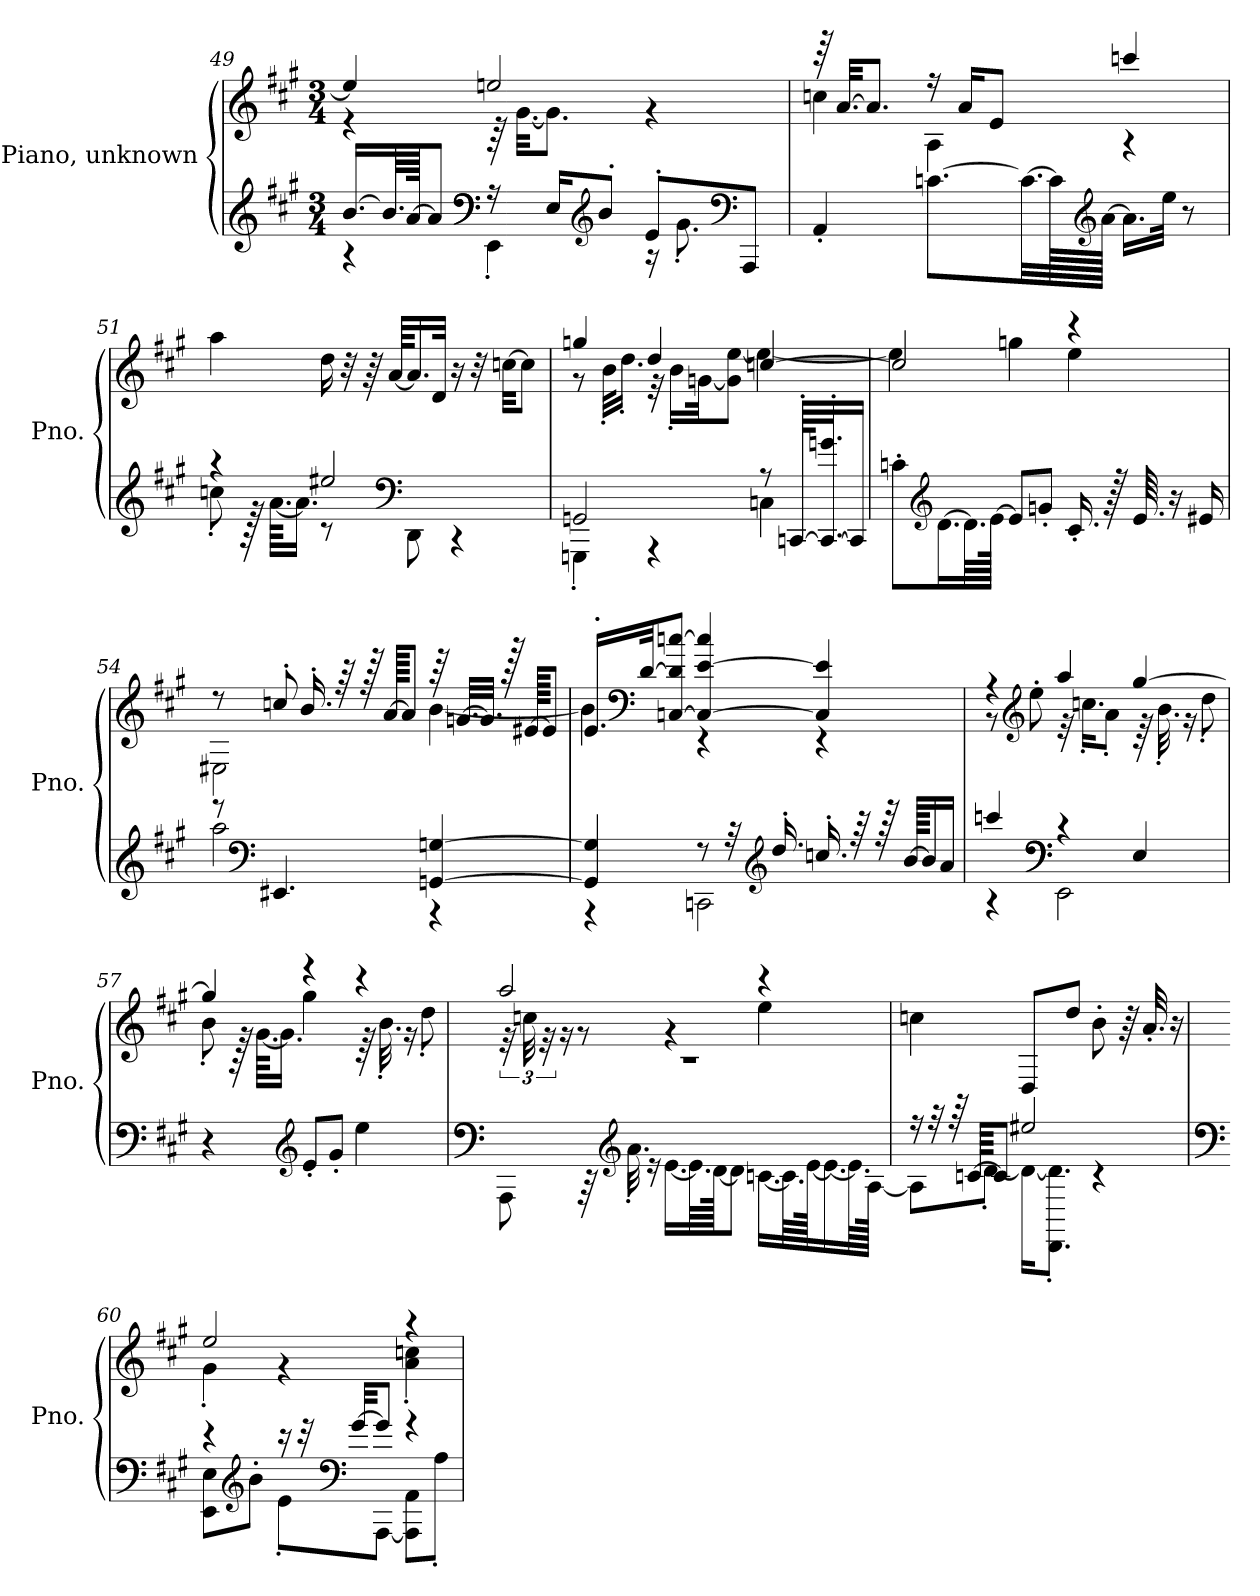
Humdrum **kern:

**kern	**kern
*part1	*part1
*staff2	*staff1
*I"Piano, unknown	*
*I'Pno.	*
!!LO:LB:g=z
*clefG2	*clefG2
*k[f#c#g#]	*k[f#c#g#]
*M3/4	*M3/4
=49	=49
*^	*^
[16.b/LL	4r	4ee#/]	4r
64.b/LL]	.	.	.
[128a/JJJK	.	.	.
8a/J]	.	.	.
*clefF4	*	*	*
16r	4EE'\	2een/	64r
.	.	.	[32.g#\KKL
16E/KL	.	.	8.g#\J]
*clefG2	*	*	*
8b'/J	.	.	.
8e'/L	16r	.	4r
.	8.g#'\	.	.
*clefF4	*	*	*
8AAA/J	.	.	.
*v	*v	*	*
=50	=50	=50
4AA'/	64r	4ccn\
.	[32.a/KKL	.
.	8.a/J]	.
[8.cn\L	16r	4A\
.	16a/KL	.
.	8e/J	.
32.c\LL_	.	.
128c\LL]	.	.
*clefG2	*	*
[128a\JJJJJ	.	.
16.a\LL]	4cccn/	4r
32ee\JJk	.	.
8r	.	.
*	*v	*v
!!LO:LB:g=z
=51	=51
*^	*
4r	8ccn'\	4aa\
.	128r	.
.	[64.a\KKLL	.
.	16.a\JJ]	.
2ee#X/	8r	16dd\
.	.	32r
.	.	64r
.	.	[64a/KKLL
*clefF4	*	*
.	8DD\	16.a/]
.	.	32d/JJk
.	4r	16r
.	.	32r
.	.	[32ccn\KKL
.	.	8cc\J]
=52	=52	=52
*	*	*^
2GGn/	4GGGn'\	4ggn/	8r
.	.	.	32b'\KLL
.	.	.	16.dd'\JJ
.	4r	4dd/	32r
.	.	.	16b'\LL
.	.	.	[32gn\JK
.	.	.	8g\] [8ee\J
8r	4Cn\	[4ccn/	4ee\_
[64CCn'/KLLL	.	.	.
32.CC/_' 32.gn/'J	.	.	.
16CC/JJ]	.	.	.
*v	*v	*	*
!!LO:LB:g=z	!!
=53	=53	=53
8cn'\L	2cc/]	4ee\]
*clefG2	*	*
[16.d\L	.	.
64.d\LL]	.	.
[128e\JJJJk	.	.
8e/L]	.	4ggn\
8gn'/J	.	.
16.c'/	4r	4ee\
128r	.	.
64.e/	.	.
16r	.	.
16e#X/	.	.
=54	=54	=54
*^	*	*
8r	2aa\	8r	2E#X\
*clefF4	*	*	*
4.EE#X/	.	8ccn'/	.
.	.	16.b'/	.
.	.	64r	.
.	.	128r	.
.	.	[128a/KKKKL	.
.	.	8a/J]	.
[4GGn/ [4Gn/	4r	64r	[4b\
.	.	[32.gn/LLL	.
.	.	32.g/JJJ]	.
.	.	128r	.
.	.	[128e#X/KKKKL	.
.	.	8e#/J]	.
!!LO:PB:g=z	!!
=55	=55	=55	=55
4GG/] 4G/]	4r	16.e'/LL	4b\]
*	*	*clefF4	*
.	.	[32d/JK	.
.	.	[8Cn/ 8d/] [8ccn/J	.
8r	2CCn\	4C/_ [4e/ 4cc/]	4r
32r	.	.	.
*clefG2	*	*	*
16.dd'/	.	.	.
16.ccn'/	.	4C/] 4e/]	4r
64r	.	.	.
128r	.	.	.
[128b/KKKLL	.	.	.
16b/]	.	.	.
16a/JJ	.	.	.
=56	=56	=56	=56
4cccn/	4r	4r	8r
*	*	*clefG2	*
.	.	.	8ee'\
*clefF4	*	*	*
4r	2EE\	4aa/	32r
.	.	.	16.ccn'\KL
.	.	.	8a'\J
4E/	.	[4gg#/	64r
.	.	.	32.b'\
.	.	.	16r
.	.	.	8dd'\
*v	*v	*	*
!!LO:LB:g=z	!!
=57	=57	=57
4r	4gg#/]	8b'\
.	.	128r
.	.	[64.g#\KKLL
.	.	16.g#\JJ]
*clefG2	*	*
8e'/L	4r	4gg#\
8g#'/J	.	.
4ee\	4r	64r
.	.	32.b'\
.	.	16r
.	.	8dd'\
=58	=58	=58
*clefF4	*	*
*^	*	*
2.r	8AAA\	2aa/	48r
.	.	.	48ccn\
.	.	.	48r
.	.	.	16r
.	64r	.	8r
*clefG2	*	*	*
.	32.a'\	.	.
.	16r	.	.
.	[16.e\LL	.	4r
.	64.e\LL]	.	.
.	[128d\JJJK	.	.
.	8d\J]	.	.
.	[16.cn\LL	4r	4ee\
.	64.c\LL]	.	.
.	[128e\JJK	.	.
.	16.e\_	.	.
.	64.e\LL]	.	.
.	[128A\JJJJk	.	.
*	*	*v	*v
!!LO:LB:g=z
=59	=59	=59
16r	8A\L]	4ccn\
32r	.	.
64r	.	.
[64cn/KKKL	.	.
8c/J]	[8d'\J	.
2ee#X/	16d\KL_	8D/L
.	8.DD\' 8.d\]'J	.
.	.	8dd/J
.	4r	8b'\
.	.	64r
.	.	32.a'/
.	.	16r
=60	=60	=60
*clefF4	*	*
*	*	*^
4r	8EE\ 8E\L	2ee/	4g#'\
*clefG2	*	*	*
.	8b'\J	.	.
16r	8e'\L	.	4r
32r	.	.	.
*clefF4	*	*	*
[32g#/KKL	.	.	.
8g#/J]	[8AAA\J	.	.
4r	8AAA\] 8AA\L	4r	4a\' 4ccn\'
.	8A'\J	.	.
*v	*v	*	*
*	*v	*v
=	=
*-	*-
